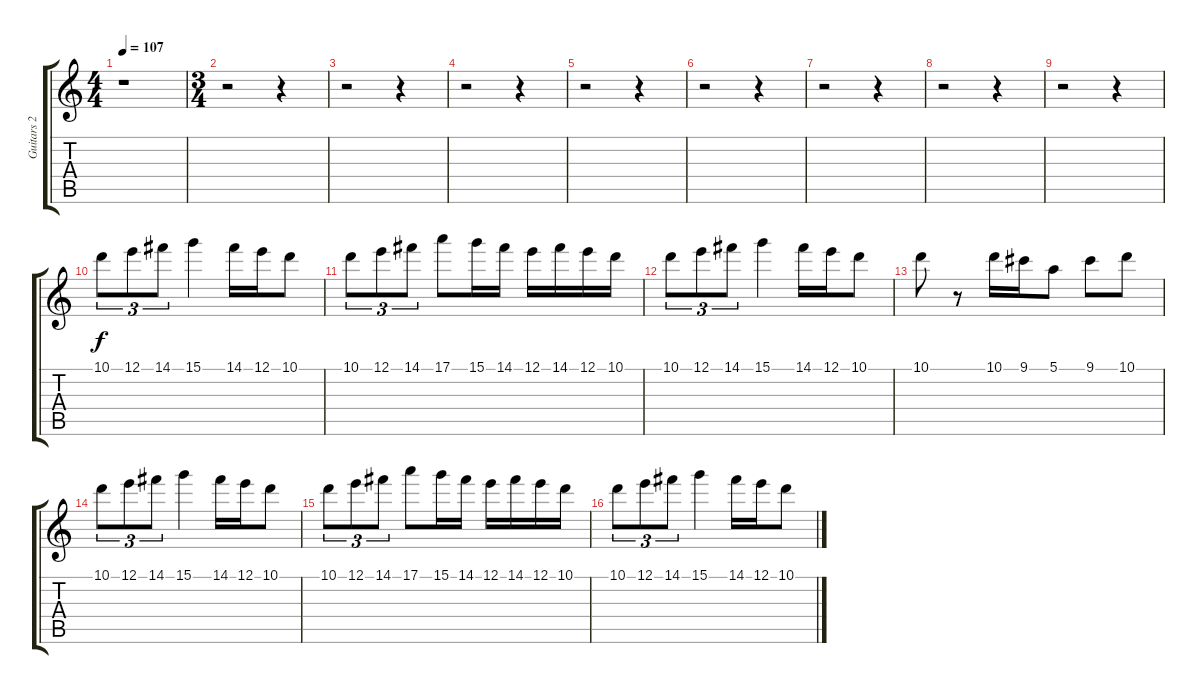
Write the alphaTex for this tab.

\track ("Guitars 2" "Guitars 2") {instrument acousticguitarsteel}
\staff {score tabs}
\tuning (E4 B3 G3 D3 A2 E2) {hide}
\ts (4 4)
\tempo 107
\clef g2
\ks c
r.1{dy f instrument acousticguitarsteel} |
\ts (3 4)
r.2 r.4 |
r.2 r.4 |
r.2 r.4 |
r.2 r.4 |
r.2 r.4 |
r.2 r.4 |
r.2 r.4 |
r.2 r.4 |
10.1.8{tu (3 2) volume 10} 12.1.8{tu (3 2)} 14.1.8{tu (3 2)} 15.1.4 14.1.16 12.1.16 10.1.8 |
10.1.8{tu (3 2)} 12.1.8{tu (3 2)} 14.1.8{tu (3 2)} 17.1.8 15.1.16 14.1.16 12.1.16 14.1.16 12.1.16 10.1.16 |
10.1.8{tu (3 2)} 12.1.8{tu (3 2)} 14.1.8{tu (3 2)} 15.1.4 14.1.16 12.1.16 10.1.8 |
10.1.8 r.8 10.1.16 9.1.16 5.1.8 9.1.8 10.1.8 |
10.1.8{tu (3 2)} 12.1.8{tu (3 2)} 14.1.8{tu (3 2)} 15.1.4 14.1.16 12.1.16 10.1.8 |
10.1.8{tu (3 2)} 12.1.8{tu (3 2)} 14.1.8{tu (3 2)} 17.1.8 15.1.16 14.1.16 12.1.16 14.1.16 12.1.16 10.1.16 |
10.1.8{tu (3 2)} 12.1.8{tu (3 2)} 14.1.8{tu (3 2)} 15.1.4 14.1.16 12.1.16 10.1.8
